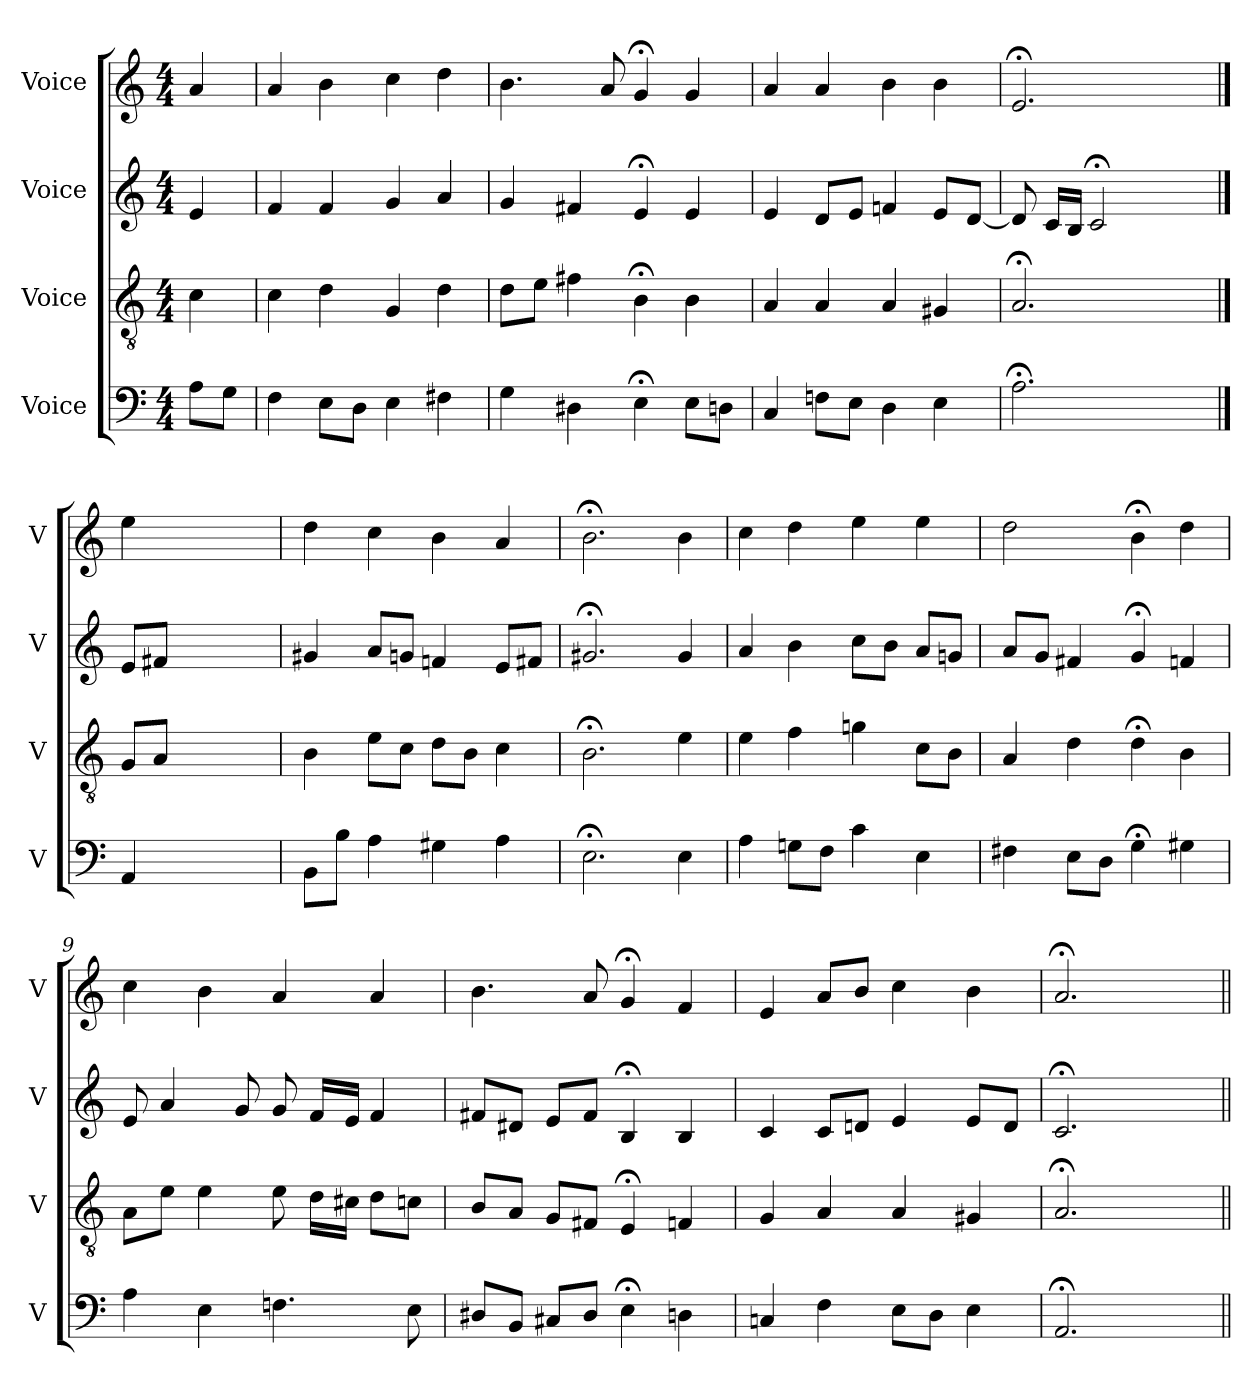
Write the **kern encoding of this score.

**kern	**kern	**kern	**kern
*part4	*part3	*part2	*part1
*staff4	*staff3	*staff2	*staff1
*I"Voice	*I"Voice	*I"Voice	*I"Voice
*I'V	*I'V	*I'V	*I'V
*clefF4	*clefGv2	*clefG2	*clefG2
*k[]	*k[]	*k[]	*k[]
*M4/4	*M4/4	*M4/4	*M4/4
*MM100	*MM100	*MM100	*MM100
=	=	=	=
8A\L	4c\	4e/	4a/
8G\J	.	.	.
=1	=1	=1	=1
4F\	4c\	4f/	4a/
8E\L	4d\	4f/	4b\
8D\J	.	.	.
4E\	4G/	4g/	4cc\
4F#X\	4d\	4a/	4dd\
=2	=2	=2	=2
4G\	8d\L	4g/	4.b\
.	8e\J	.	.
4D#X\	4f#X\	4f#X/	.
.	.	.	8a/
4E;\	4B;\	4e;/	4g;/
8E\L	4B\	4e/	4g/
8Dn\J	.	.	.
=3	=3	=3	=3
4C/	4A/	4e/	4a/
8Fn\L	4A/	8d/L	4a/
8E\J	.	8e/J	.
4D\	4A/	4fn/	4b\
4E\	4G#X/	8e/L	4b\
.	.	[8d/J	.
=4	=4	=4	=4
2.A;\	2.A;/	8d/]	2.e;/
.	.	16c/LL	.
.	.	16B/JJ	.
.	.	2c;/	.
4ryy	4ryy	4ryy	4ryy
!!LO:LB:g=z
==	==	==	==
4AA/	8G/L	8e/L	4ee\
.	8A/J	8f#X/J	.
2.ryy	2.ryy	2.ryy	2.ryy
=5	=5	=5	=5
8BB\L	4B\	4g#X/	4dd\
8B\J	.	.	.
4A\	8e\L	8a/L	4cc\
.	8c\J	8gn/J	.
4G#X\	8d\L	4fn/	4b\
.	8B\J	.	.
4A\	4c\	8e/L	4a/
.	.	8f#X/J	.
=6	=6	=6	=6
2.E;\	2.B;\	2.g#X;/	2.b;\
4E\	4e\	4g#/	4b\
=7	=7	=7	=7
4A\	4e\	4a/	4cc\
8Gn\L	4f\	4b\	4dd\
8F\J	.	.	.
4c\	4gn\	8cc\L	4ee\
.	.	8b\J	.
4E\	8c\L	8a/L	4ee\
.	8B\J	8gn/J	.
=8	=8	=8	=8
4F#X\	4A/	8a/L	2dd\
.	.	8g/J	.
8E\L	4d\	4f#X/	.
8D\J	.	.	.
4G;\	4d;\	4g;/	4b;\
4G#X\	4B\	4fn/	4dd\
!!LO:LB:g=z
=9	=9	=9	=9
4A\	8A\L	8e/	4cc\
.	8e\J	4a/	.
4E\	4e\	.	4b\
.	.	8g/	.
4.Fn\	8e\	8g/	4a/
.	16d\LL	16f/LL	.
.	16c#X\JJ	16e/JJ	.
.	8d\L	4f/	4a/
8E\	8cn\J	.	.
=10	=10	=10	=10
8D#X/L	8B/L	8f#X/L	4.b\
8BB/J	8A/J	8d#X/J	.
8C#X/L	8G/L	8e/L	.
8D#/J	8F#X/J	8f#/J	8a/
4E;\	4E;/	4B;/	4g;/
4Dn\	4Fn/	4B/	4f/
=11	=11	=11	=11
4Cn/	4G/	4c/	4e/
4F\	4A/	8c/L	8a/L
.	.	8dn/J	8b/J
8E\L	4A/	4e/	4cc\
8D\J	.	.	.
4E\	4G#X/	8e/L	4b\
.	.	8d/J	.
=12	=12	=12	=12
2.AA;/	2.A;/	2.c;/	2.a;/
4ryy	4ryy	4ryy	4ryy
=||	=||	=||	=||
*-	*-	*-	*-
